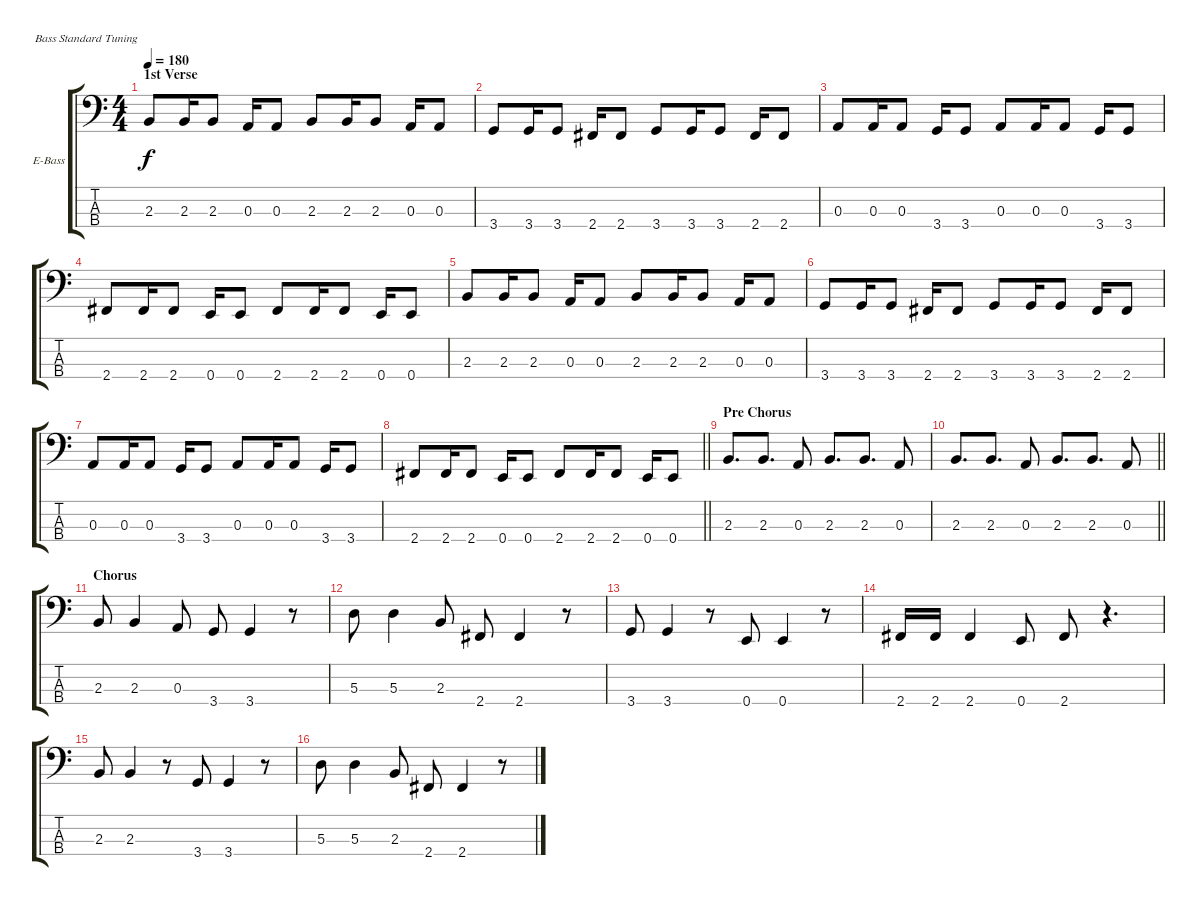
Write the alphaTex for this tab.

\bracketExtendMode groupsimilarinstruments
\firstSystemTrackNameOrientation horizontal
\otherSystemsTrackNameOrientation horizontal
\track ("Bass" "E-Bass") {instrument electricbasspick}
\staff {score tabs}
\tuning (G2 D2 A1 E1)
\ts (4 4)
\section ("" "1st Verse")
\tempo 180
\clef f4
\ks c
2.3.8{dy f} 2.3.16 2.3.8 0.3.16 0.3.8 2.3.8 2.3.16 2.3.8 0.3.16 0.3.8 |
3.4.8 3.4.16 3.4.8 2.4.16 2.4.8 3.4.8 3.4.16 3.4.8 2.4.16 2.4.8 |
0.3.8 0.3.16 0.3.8 3.4.16 3.4.8 0.3.8 0.3.16 0.3.8 3.4.16 3.4.8 |
2.4.8 2.4.16 2.4.8 0.4.16 0.4.8 2.4.8 2.4.16 2.4.8 0.4.16 0.4.8 |
2.3.8 2.3.16 2.3.8 0.3.16 0.3.8 2.3.8 2.3.16 2.3.8 0.3.16 0.3.8 |
3.4.8 3.4.16 3.4.8 2.4.16 2.4.8 3.4.8 3.4.16 3.4.8 2.4.16 2.4.8 |
0.3.8 0.3.16 0.3.8 3.4.16 3.4.8 0.3.8 0.3.16 0.3.8 3.4.16 3.4.8 |
\barLineRight lightlight
2.4.8 2.4.16 2.4.8 0.4.16 0.4.8 2.4.8 2.4.16 2.4.8 0.4.16 0.4.8 |
\section ("" "Pre Chorus")
2.3.8{d} 2.3.8{d} 0.3.8 2.3.8{d} 2.3.8{d} 0.3.8 |
\barLineRight lightlight
2.3.8{d} 2.3.8{d} 0.3.8 2.3.8{d} 2.3.8{d} 0.3.8 |
\section ("" "Chorus")
2.3.8 2.3.4 0.3.8 3.4.8 3.4.4 r.8 |
5.3.8 5.3.4 2.3.8 2.4.8 2.4.4 r.8 |
3.4.8 3.4.4 r.8 0.4.8 0.4.4 r.8 |
2.4.16 2.4.16 2.4.4 0.4.8 2.4.8 r.4{d} |
2.3.8 2.3.4 r.8 3.4.8 3.4.4 r.8 |
5.3.8 5.3.4 2.3.8 2.4.8 2.4.4 r.8
